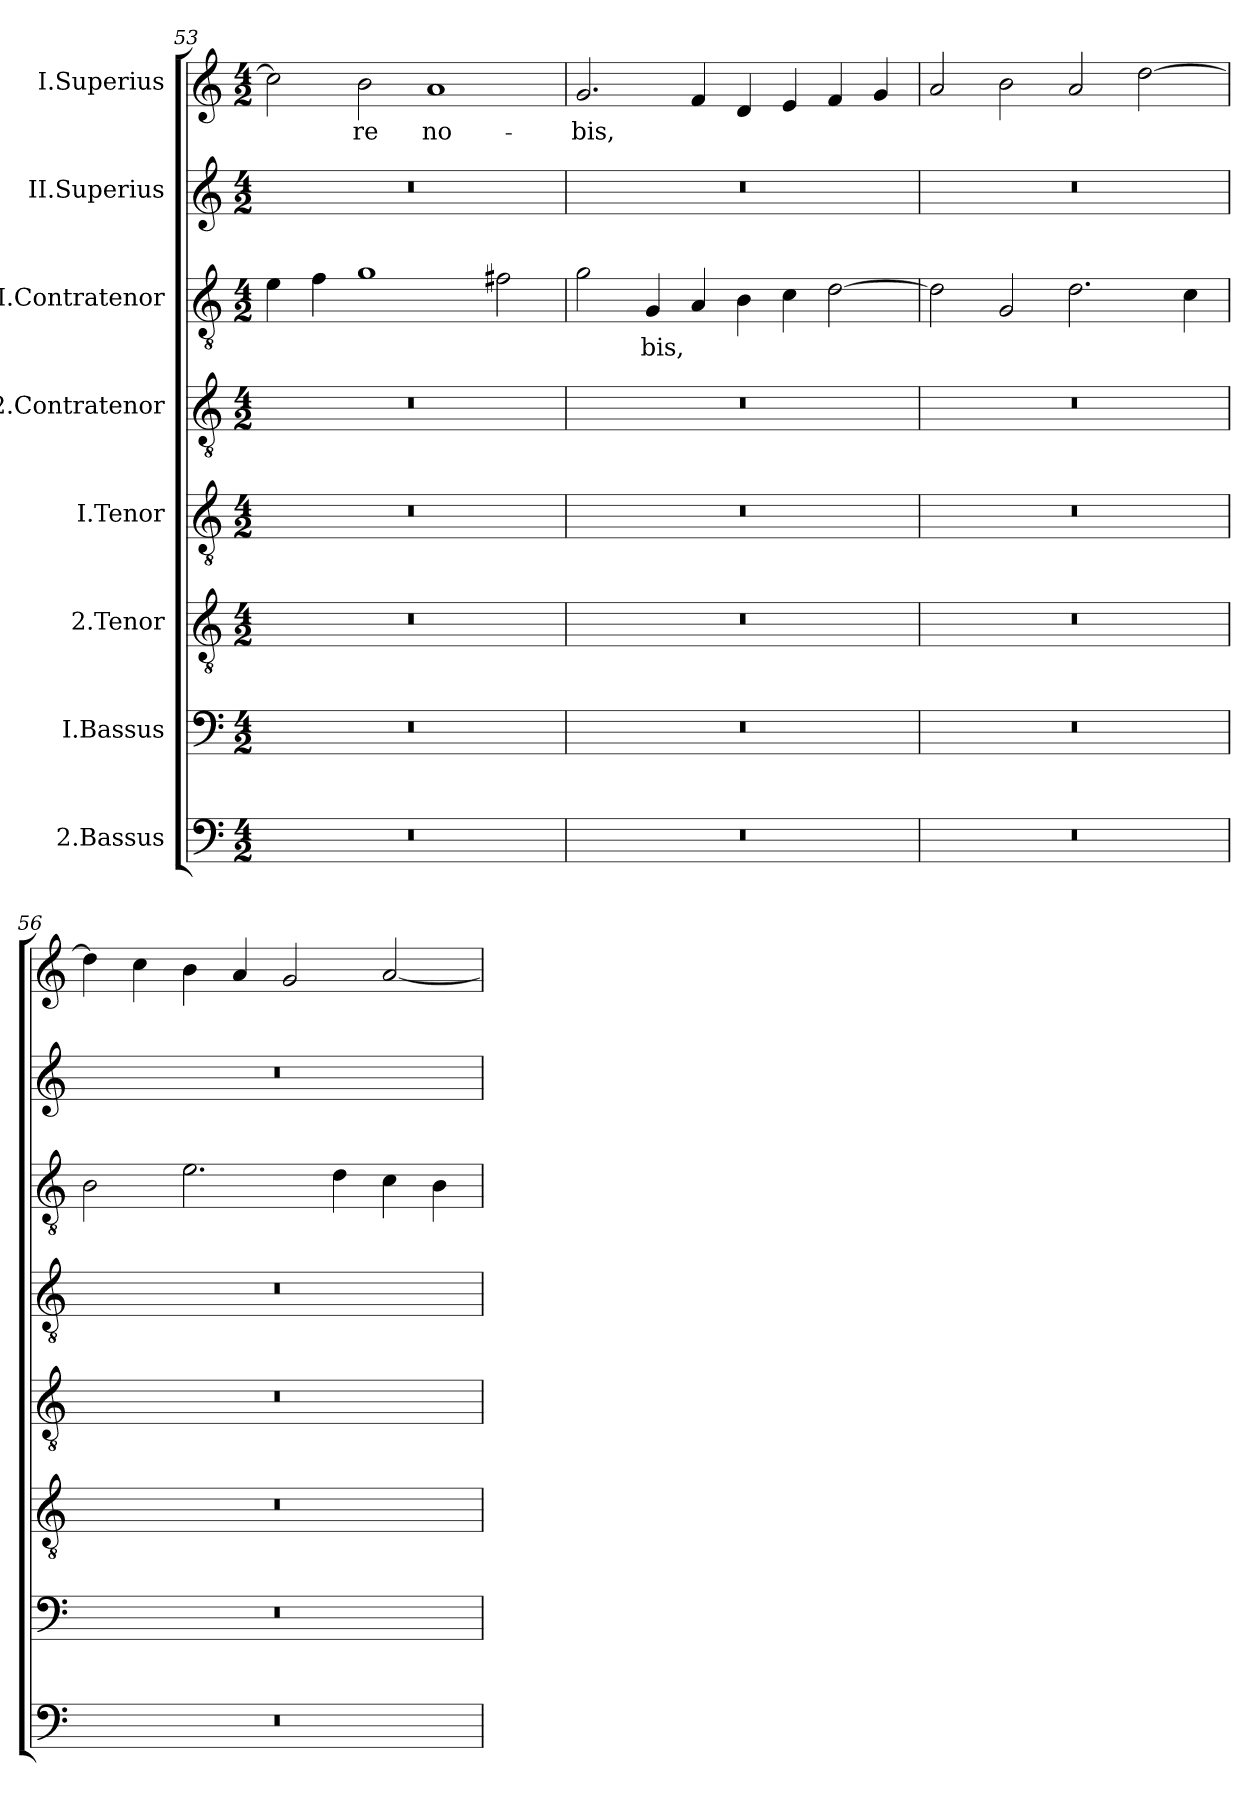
**kern	**kern	**kern	**kern	**kern	**kern	**text	**kern	**kern	**text
*part8	*part7	*part6	*part5	*part4	*part3	*part3	*part2	*part1	*part1
*staff8	*staff7	*staff6	*staff5	*staff4	*staff3	*staff3	*staff2	*staff1	*staff1
*I"2.Bassus	*I"I.Bassus	*I"2.Tenor	*I"I.Tenor	*I"2.Contratenor	*I"I.Contratenor	*	*I"II.Superius	*I"I.Superius	*
*clefF4	*clefF4	*clefGv2	*clefGv2	*clefGv2	*clefGv2	*	*clefG2	*clefG2	*
*k[]	*k[]	*k[]	*k[]	*k[]	*k[]	*	*k[]	*k[]	*
*M4/2	*M4/2	*M4/2	*M4/2	*M4/2	*M4/2	*	*M4/2	*M4/2	*
=53	=53	=53	=53	=53	=53	=53	=53	=53	=53
0r	0r	0r	0r	0r	4e\	.	0r	2cc\]	.
.	.	.	.	.	4f\	.	.	.	.
.	.	.	.	.	1g\	.	.	2b\	-re
.	.	.	.	.	.	.	.	1a/	no-
.	.	.	.	.	2f#X\	.	.	.	.
=54	=54	=54	=54	=54	=54	=54	=54	=54	=54
0r	0r	0r	0r	0r	2g\	.	0r	2.g/	-bis,
.	.	.	.	.	4G/	-bis,	.	.	.
.	.	.	.	.	4A/	.	.	4f/	.
.	.	.	.	.	4B\	.	.	4d/	.
.	.	.	.	.	4c\	.	.	4e/	.
.	.	.	.	.	[2d\	.	.	4f/	.
.	.	.	.	.	.	.	.	4g/	.
=55	=55	=55	=55	=55	=55	=55	=55	=55	=55
0r	0r	0r	0r	0r	2d\]	.	0r	2a/	.
.	.	.	.	.	2G/	.	.	2b\	.
.	.	.	.	.	2.d\	.	.	2a/	.
.	.	.	.	.	.	.	.	[2dd\	.
.	.	.	.	.	4c\	.	.	.	.
=56	=56	=56	=56	=56	=56	=56	=56	=56	=56
0r	0r	0r	0r	0r	2B\	.	0r	4dd\]	.
.	.	.	.	.	.	.	.	4cc\	.
.	.	.	.	.	2.e\	.	.	4b\	.
.	.	.	.	.	.	.	.	4a/	.
.	.	.	.	.	.	.	.	2g/	.
.	.	.	.	.	4d\	.	.	.	.
.	.	.	.	.	4c\	.	.	[2a/	.
.	.	.	.	.	4B\	.	.	.	.
=	=	=	=	=	=	=	=	=	=
*-	*-	*-	*-	*-	*-	*-	*-	*-	*-
